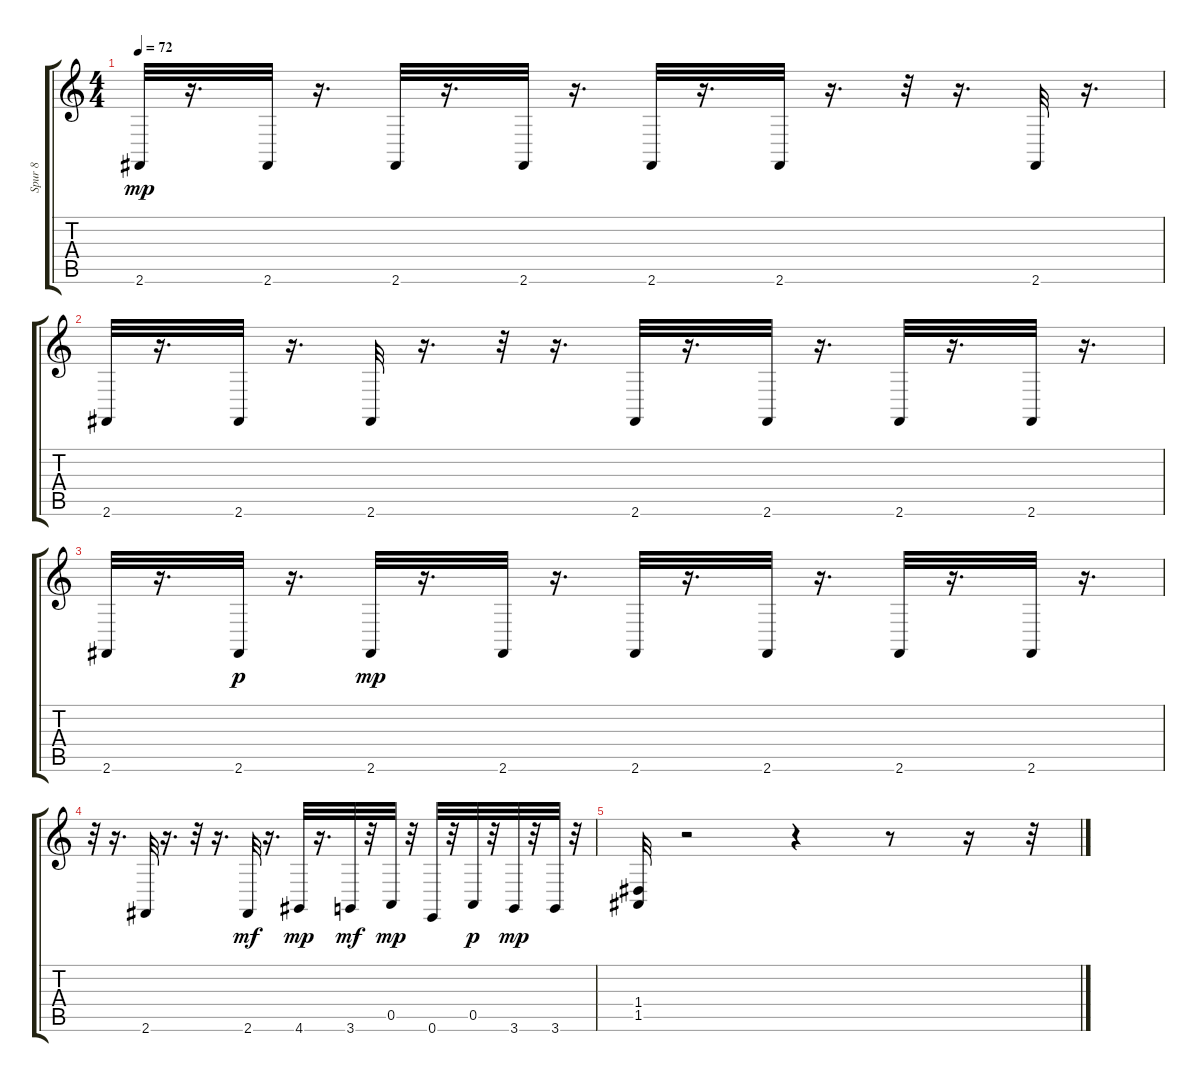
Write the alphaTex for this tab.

\track ("Spur 8" "Spur 8") {instrument tinklebell}
\staff {score tabs}
\tuning (E4 B3 G3 D3 A2 E2) {hide}
\ts (4 4)
\tempo 72
\clef g2
\ks c
2.6.32{dy mp} r.16{d} 2.6.32 r.16{d} 2.6.32 r.16{d} 2.6.32 r.16{d} 2.6.32 r.16{d} 2.6.32 r.16{d} r.32 r.16{d} 2.6.32 r.16{d} |
2.6.32 r.16{d} 2.6.32 r.16{d} 2.6.32 r.16{d} r.32 r.16{d} 2.6.32 r.16{d} 2.6.32 r.16{d} 2.6.32 r.16{d} 2.6.32 r.16{d} |
2.6.32 r.16{d} 2.6.32{dy p} r.16{d} 2.6.32{dy mp} r.16{d} 2.6.32 r.16{d} 2.6.32 r.16{d} 2.6.32 r.16{d} 2.6.32 r.16{d} 2.6.32 r.16{d} |
r.32{instrument acousticbass} r.16{d} 2.6.32 r.16{d} r.32 r.16{d} 2.6.32{dy mf} r.16{d} 4.6.32{dy mp} r.16{d} 3.6.32{dy mf} r.32 0.5.32{dy mp} r.32 0.6.32 r.32 0.5.32{dy p} r.32 3.6.32{dy mp} r.32 3.6.32 r.32 |
(1.4 1.5).32 r.2 r.4 r.8 r.16 r.32
